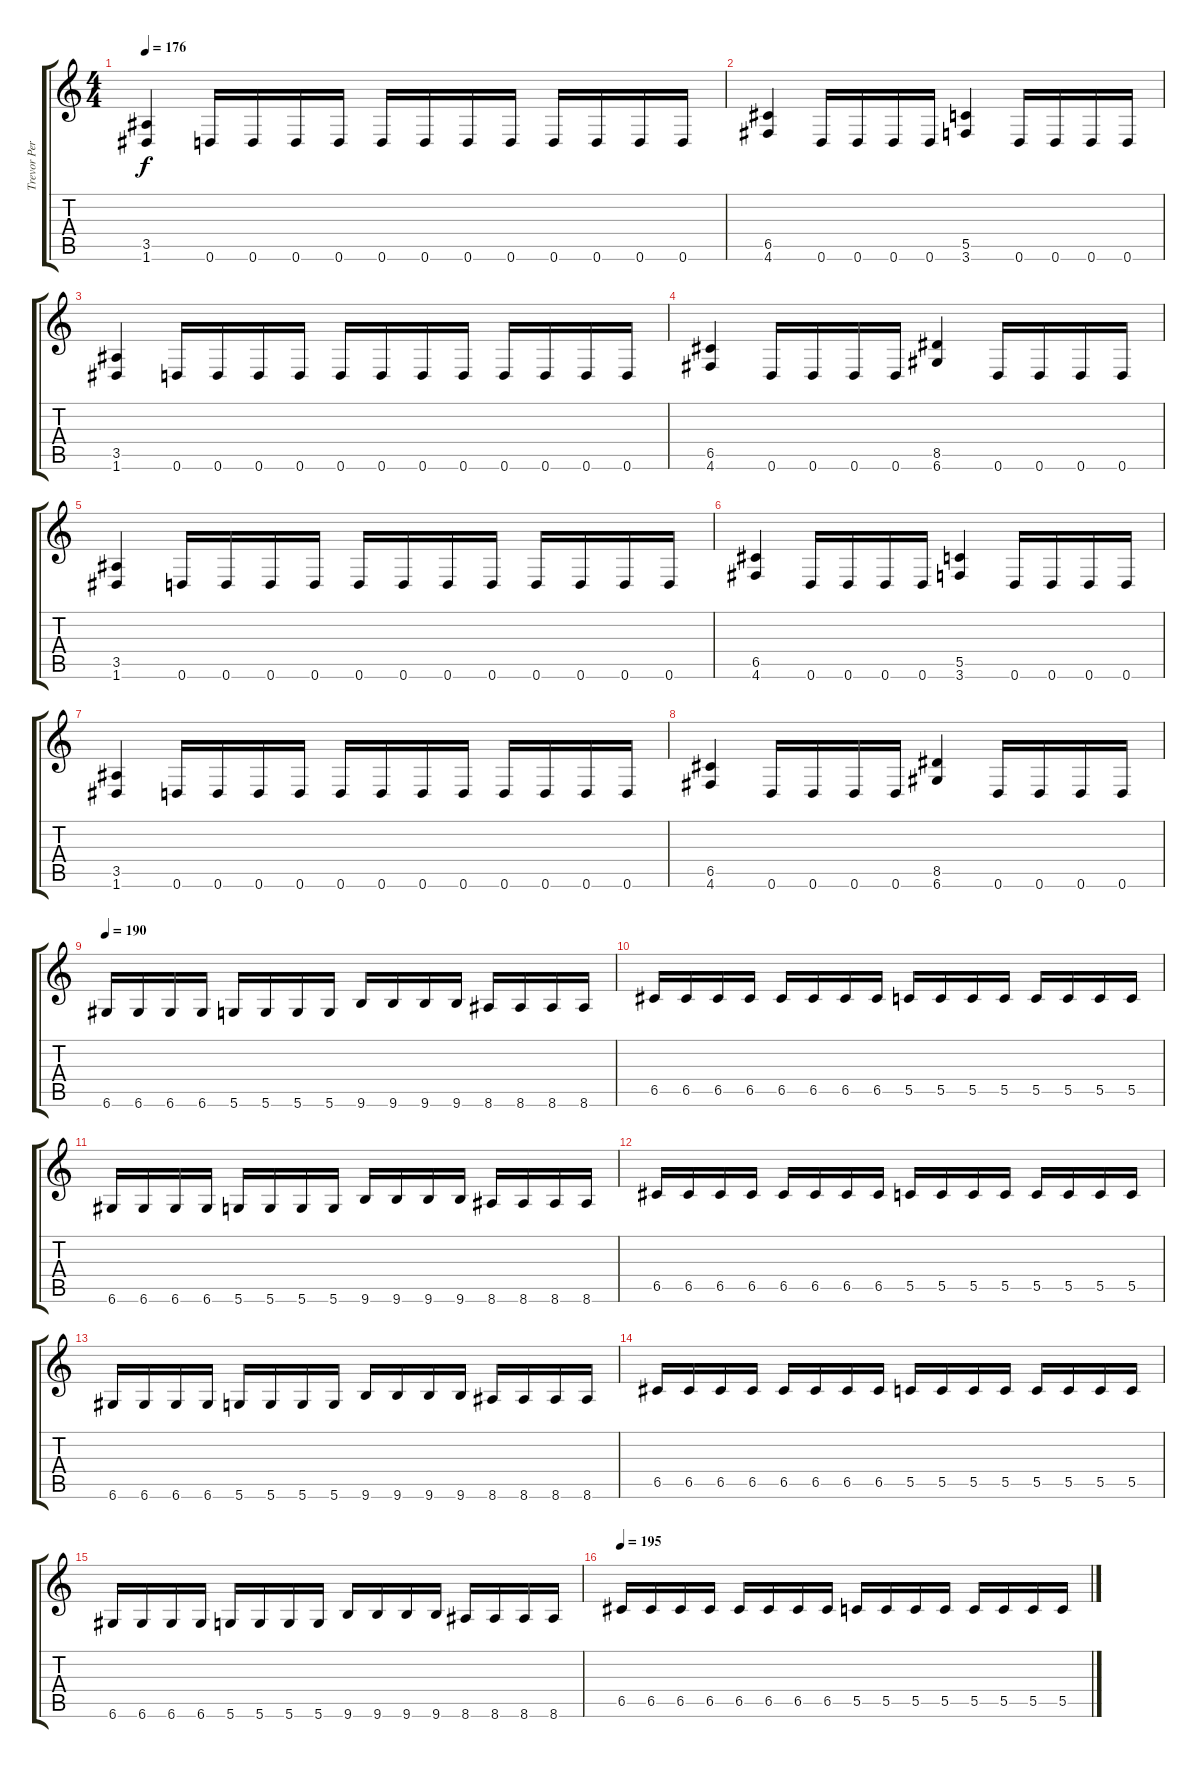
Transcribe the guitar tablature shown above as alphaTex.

\track ("Trevor Peres (Rhythm)" "Trevor Per") {instrument distortionguitar}
\staff {score tabs}
\tuning (D4 A3 F3 C3 G2 D2) {hide}
\ts (4 4)
\tempo 176
\clef g2
\ks c
(3.5 1.6).4{dy f} 0.6.16 0.6.16 0.6.16 0.6.16 0.6.16 0.6.16 0.6.16 0.6.16 0.6.16 0.6.16 0.6.16 0.6.16 |
(6.5 4.6).4 0.6.16 0.6.16 0.6.16 0.6.16 (5.5 3.6).4 0.6.16 0.6.16 0.6.16 0.6.16 |
(3.5 1.6).4 0.6.16 0.6.16 0.6.16 0.6.16 0.6.16 0.6.16 0.6.16 0.6.16 0.6.16 0.6.16 0.6.16 0.6.16 |
(6.5 4.6).4 0.6.16 0.6.16 0.6.16 0.6.16 (8.5 6.6).4 0.6.16 0.6.16 0.6.16 0.6.16 |
(3.5 1.6).4 0.6.16 0.6.16 0.6.16 0.6.16 0.6.16 0.6.16 0.6.16 0.6.16 0.6.16 0.6.16 0.6.16 0.6.16 |
(6.5 4.6).4 0.6.16 0.6.16 0.6.16 0.6.16 (5.5 3.6).4 0.6.16 0.6.16 0.6.16 0.6.16 |
(3.5 1.6).4 0.6.16 0.6.16 0.6.16 0.6.16 0.6.16 0.6.16 0.6.16 0.6.16 0.6.16 0.6.16 0.6.16 0.6.16 |
(6.5 4.6).4 0.6.16 0.6.16 0.6.16 0.6.16 (8.5 6.6).4 0.6.16 0.6.16 0.6.16 0.6.16 |
\tempo 190
6.6.16 6.6.16 6.6.16 6.6.16 5.6.16 5.6.16 5.6.16 5.6.16 9.6.16 9.6.16 9.6.16 9.6.16 8.6.16 8.6.16 8.6.16 8.6.16 |
6.5.16 6.5.16 6.5.16 6.5.16 6.5.16 6.5.16 6.5.16 6.5.16 5.5.16 5.5.16 5.5.16 5.5.16 5.5.16 5.5.16 5.5.16 5.5.16 |
6.6.16 6.6.16 6.6.16 6.6.16 5.6.16 5.6.16 5.6.16 5.6.16 9.6.16 9.6.16 9.6.16 9.6.16 8.6.16 8.6.16 8.6.16 8.6.16 |
6.5.16 6.5.16 6.5.16 6.5.16 6.5.16 6.5.16 6.5.16 6.5.16 5.5.16 5.5.16 5.5.16 5.5.16 5.5.16 5.5.16 5.5.16 5.5.16 |
6.6.16 6.6.16 6.6.16 6.6.16 5.6.16 5.6.16 5.6.16 5.6.16 9.6.16 9.6.16 9.6.16 9.6.16 8.6.16 8.6.16 8.6.16 8.6.16 |
6.5.16 6.5.16 6.5.16 6.5.16 6.5.16 6.5.16 6.5.16 6.5.16 5.5.16 5.5.16 5.5.16 5.5.16 5.5.16 5.5.16 5.5.16 5.5.16 |
6.6.16 6.6.16 6.6.16 6.6.16 5.6.16 5.6.16 5.6.16 5.6.16 9.6.16 9.6.16 9.6.16 9.6.16 8.6.16 8.6.16 8.6.16 8.6.16 |
\tempo 195
6.5.16 6.5.16 6.5.16 6.5.16 6.5.16 6.5.16 6.5.16 6.5.16 5.5.16 5.5.16 5.5.16 5.5.16 5.5.16 5.5.16 5.5.16 5.5.16
